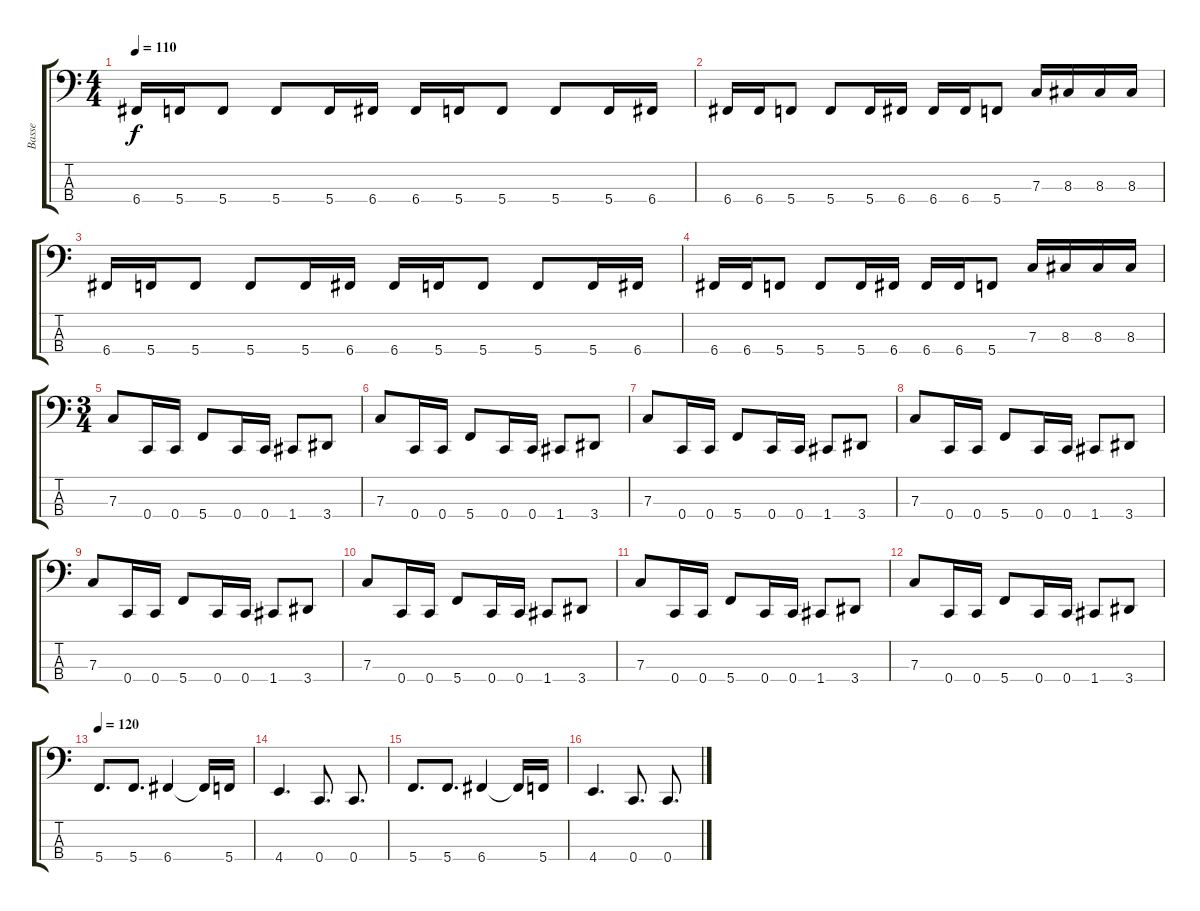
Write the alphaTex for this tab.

\track ("Basse" "Basse") {instrument electricbassfinger}
\staff {score tabs}
\tuning (Eb2 Bb1 F1 C1) {hide}
\ts (4 4)
\tempo 110
\clef f4
\ks c
6.4.16{dy f} 5.4.16 5.4.8 5.4.8 5.4.16 6.4.16 6.4.16 5.4.16 5.4.8 5.4.8 5.4.16 6.4.16 |
6.4.16 6.4.16 5.4.8 5.4.8 5.4.16 6.4.16 6.4.16 6.4.16 5.4.8 7.3.16 8.3.16 8.3.16 8.3.16 |
6.4.16 5.4.16 5.4.8 5.4.8 5.4.16 6.4.16 6.4.16 5.4.16 5.4.8 5.4.8 5.4.16 6.4.16 |
6.4.16 6.4.16 5.4.8 5.4.8 5.4.16 6.4.16 6.4.16 6.4.16 5.4.8 7.3.16 8.3.16 8.3.16 8.3.16 |
\ts (3 4)
7.3.8 0.4.16 0.4.16 5.4.8 0.4.16 0.4.16 1.4.8 3.4.8 |
7.3.8 0.4.16 0.4.16 5.4.8 0.4.16 0.4.16 1.4.8 3.4.8 |
7.3.8 0.4.16 0.4.16 5.4.8 0.4.16 0.4.16 1.4.8 3.4.8 |
7.3.8 0.4.16 0.4.16 5.4.8 0.4.16 0.4.16 1.4.8 3.4.8 |
7.3.8 0.4.16 0.4.16 5.4.8 0.4.16 0.4.16 1.4.8 3.4.8 |
7.3.8 0.4.16 0.4.16 5.4.8 0.4.16 0.4.16 1.4.8 3.4.8 |
7.3.8 0.4.16 0.4.16 5.4.8 0.4.16 0.4.16 1.4.8 3.4.8 |
7.3.8 0.4.16 0.4.16 5.4.8 0.4.16 0.4.16 1.4.8 3.4.8 |
\tempo 120
5.4.8{d} 5.4.8{d} 6.4.4 6.4{t}.16 5.4.16 |
4.4.4{d} 0.4.8{d} 0.4.8{d} |
5.4.8{d} 5.4.8{d} 6.4.4 6.4{t}.16 5.4.16 |
4.4.4{d} 0.4.8{d} 0.4.8{d}
